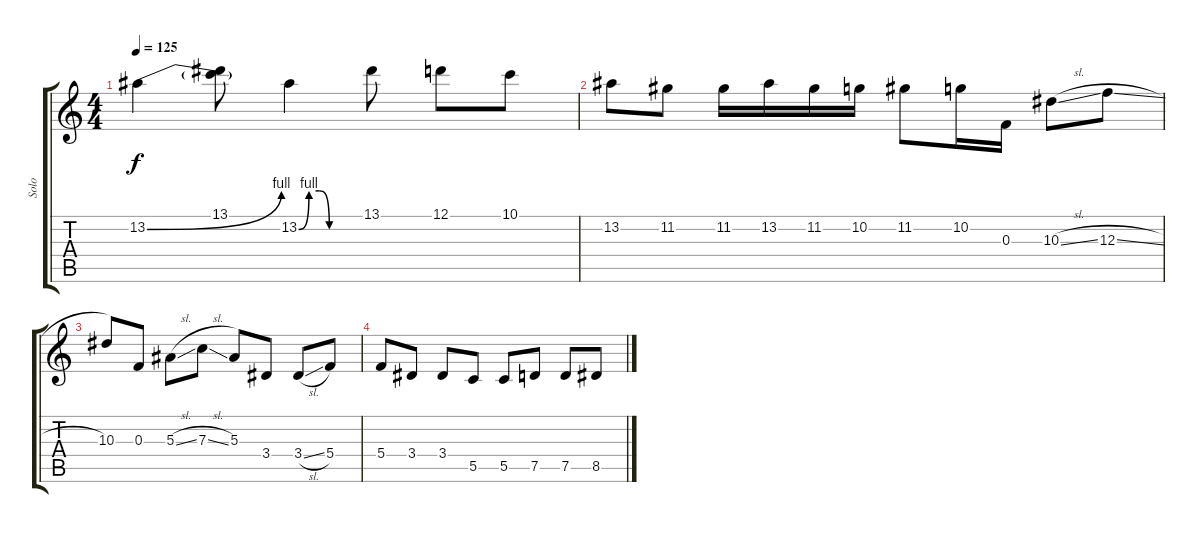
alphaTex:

\track ("Solo" "Solo") {instrument distortionguitar}
\staff {score tabs}
\tuning (D4 A3 F3 C3 G2 C2) {hide}
\ts (4 4)
\tempo 125
\clef g2
\ks c
13.2{be (bend 0 0 60 4)}.4{dy f} (13.1 13.2{t}).8 13.2{be (custom 0 0 10 4 20 4 30 0 60 0)}.4 13.1.8 12.1.8 10.1.8 |
13.2.8 11.2.8 11.2.16 13.2.16 11.2.16 10.2.16 11.2.8 10.2.16 0.3.16 10.3{sl}.8 12.3{sl}.8 |
10.3.8 0.3.8 5.3{sl}.8 7.3{sl}.8 5.3.8 3.4.8 3.4{sl}.8 5.4.8 |
5.4.8 3.4.8 3.4.8 5.5.8 5.5.8 7.5.8 7.5.8 8.5.8
